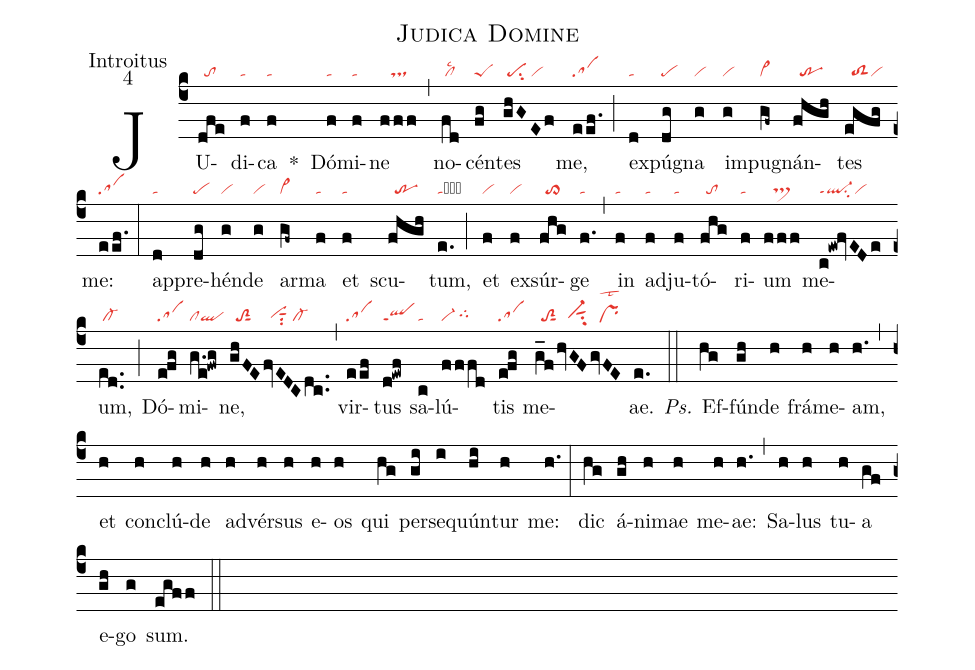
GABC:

name:Judica Domine;
office-part:Introitus;
mode:4;
nabc-lines:1;
%%
(c4) JU(dfe|//to)di(f|ta)ca(f|ta) *()
Dó(f|ta)mi(f|ta)ne(fff|///ts) (,)
no(fd|/cllsc2)cén(fg|peS)tes(ghGEf|/pesu2/vi) me,(eef.|sa) (;)
ex(d|ta)pú(dg|pe)gna(g|vi) im(g|vi)pu(gf~|cl~)gnán(fhgh|//tr)tes(egfg|//toS2vi) me:(eef.|sa) (:)
ap(d|ta)pre(dg|pe)hén(g|vi)de(g|vi) ar(gf~|cl~)ma(f|ta) et(f|ta) scu(fhgh|//tr)tum,(e.|ta ) (;)
et(f|vi) ex(f|vi)súr(fhg|//to>)ge(f.|ta) (,)
in(f|ta) ad(f|ta)ju(f|ta)tó(fhg|//to)ri(f|ta)um(fff|///ts>) me(c!ew!fvEDe|ql-su2ppt1vi)um,(ed..|/cl-) (;)
Dó(e!fg|sa)mi(g.e!fwg|clql)ne,(ghFE|//toS2sut1|fvEDCdc..|//vihgsut1su2/cl-) (,)
vir(eef|sa)tus(d!ewf|qlppt1) sa(c|ta)lú(fffd|vi-/tghh)tis(e!fg|sa) me(g_f/hvGFgvFE|//toS2sut1///vi-hgsut1su2///prhelst2)ae.(e.) (::)

<i>Ps.</i> Ef(hg)fún(gh)de(h) frá(h)me(h)am,(h.) (,)
et(h) con(h)clú(h)de(h) ad(h)vér(h)sus(h) e(h)os(h) qui(hg) per(gi)se(i)quún(hi)tur(h) me:(h.) (:)
dic(hg) á(gh)ni(h)mae(h) me(h)ae:(h.) (,)
Sa(h)lus(h) tu(h)a(gf) e(gh)go(g) sum.(egff) (::)
